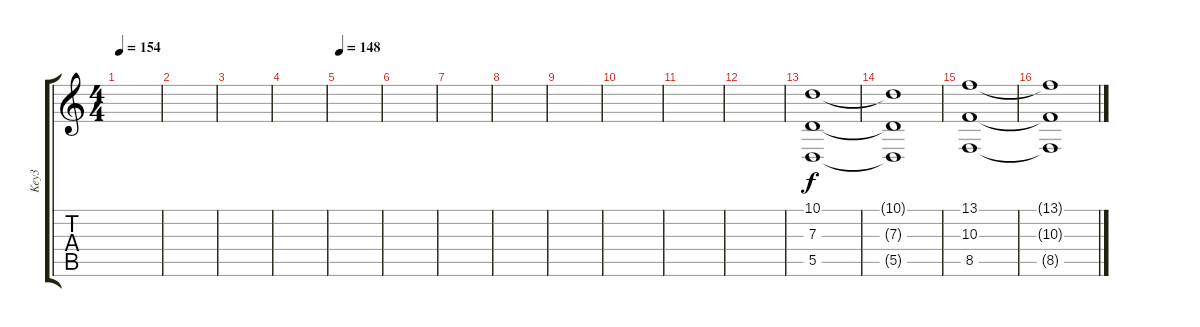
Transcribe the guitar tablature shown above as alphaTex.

\track ("Key3" "Key3") {instrument stringensemble1}
\staff {score tabs}
\tuning (E4 B3 G3 D3 A2 D2) {hide}
\ts (4 4)
\tempo 154
\clef g2
\ks c
|
|
|
|
\tempo 148
|
|
|
|
|
|
|
|
(10.1 7.3 5.5).1 |
(10.1{t} 7.3{t} 5.5{t}).1 |
(13.1 10.3 8.5).1 |
(13.1{t} 10.3{t} 8.5{t}).1
